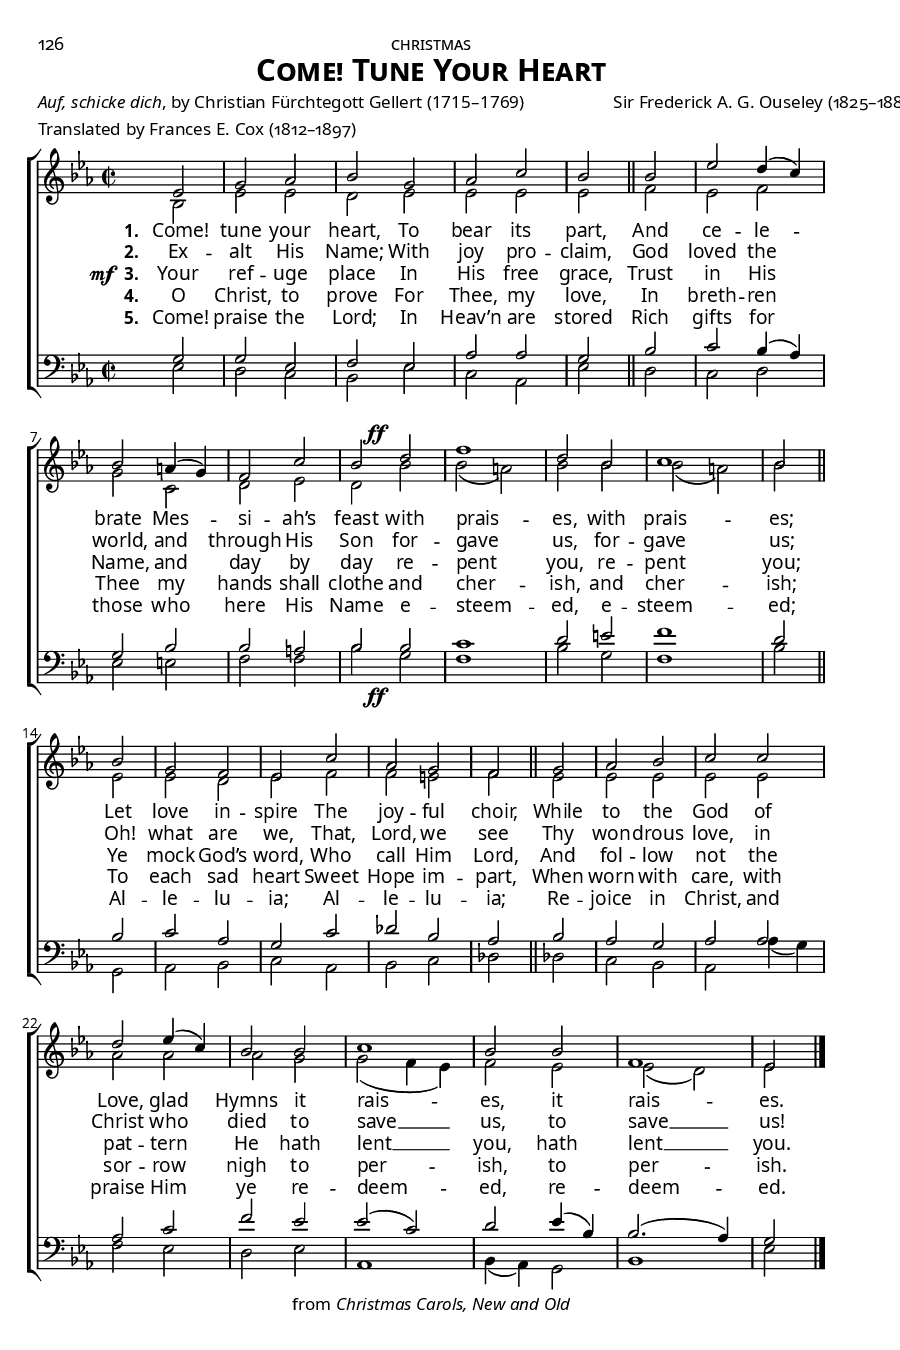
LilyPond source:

\version "2.14.2"
\include "util.ly"
\header {
  title = \markup{\override #'(font-name . "Garamond Premier Pro Semibold"){ \abs-fontsize #15 \smallCapsOldStyle"Come! Tune Your Heart"}}
  poet = \markup\concat{\italic"Auf, schicke dich" ", by Christian Fürchtegott Gellert (1715–1769)"}
  meter = \markup\oldStyleNum"Translated by Frances E. Cox (1812–1897)"
  composer = \markup\oldStyleNum"Sir Frederick A. G. Ouseley (1825–1889)"
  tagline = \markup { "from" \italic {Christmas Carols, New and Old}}
}
\paper {
  %print-all-headers = ##f
  paper-height = 9\in
  paper-width = 6\in
  indent = 0\in
  system-system-spacing = #'((basic-distance . 10) (padding . 0))
  system-system-spacing =
    #'((basic-distance . 0)
       (minimum-distance . 0)
       (padding . -5)
       (stretchability . 100))
  ragged-last-bottom = ##f
  ragged-bottom = ##f
  two-sided = ##t
  inner-margin = 0.5\in
  outer-margin = 0.25\in
  top-margin = 0.25\in
  bottom-margin = 0.25\in
  first-page-number = #126
  print-first-page-number = ##t
  headerLine = \markup{\override #'(font-name . "Garamond Premier Pro") \smallCapsOldStyle"christmas"}
  oddHeaderMarkup = \markup\fill-line{
     \override #'(font-name . "Garamond Premier Pro")\abs-fontsize #8.5
     \combine 
        \fill-line{"" \on-the-fly #print-page-number-check-first
        \oldStylePageNum""
        }
        \fill-line{\headerLine}
  }
  evenHeaderMarkup = \markup {
     \override #'(font-name . "Garamond Premier Pro")\abs-fontsize #8.5
     \combine
        \on-the-fly #print-page-number-check-first
        \oldStylePageNum""
        \fill-line{\headerLine}
  }
}
#(set-global-staff-size 15) \paper{ #(define fonts (make-pango-font-tree "GoudyOlSt BT" "Garamond Premier Pro" "Garamond Premier Pro" (/ 15 20))) }
global = {
  \key ees \major
  \time 2/2
  \override DynamicLineSpanner #'staff-padding = #0.0
  \override DynamicLineSpanner #'Y-extent = #'(-0.5 . 0.5)
}

sopMusic = \relative c' {
  \partial 2 ees2 |
  g aes |
  bes g |
  aes c |
  \partial 2 bes \bar "||"
  \partial 2 bes |
  ees d4( c) |
  
  bes2 a4( g) |
  f2 c' |
  <<bes {s4 s^\ff}>> d2 |
  f1 |
  d2 bes |
  c1 |
  \partial 2 bes2 \bar "||" \break
  
  \partial 2 bes2 |
  g f |
  ees c' |
  aes g |
  \partial 2 f2 \bar "||"
  \partial 2 g2 |
  aes bes |
  
  c c d ees4( c) |
  bes2 bes |
  c1 |
  bes2 bes |
  f1 |
  \partial 2 ees2 \bar "|."
}
sopWords = \lyricmode {
  
}

altoMusic = \relative c' {
  bes2 |
  ees ees |
  d ees |
  ees ees |
  ees |
  f |
  ees f |
  
  g c, |
  d ees |
  d bes' |
  bes( a) |
  bes bes |
  bes( a) |
  bes |
  
  ees, |
  ees d |
  ees f |
  f e |
  f |
  ees |
  ees ees |
  
  ees ees |
  aes aes |
  aes g |
  g( f4 ees) |
  f2 ees |
  ees( d) |
  ees2 \bar "|."
}
altoWords = \lyricmode {
  \dropLyricsIX
  \set stanza = #"1. "
  Come! tune your heart, To bear its part,
  And ce -- le -- brate Mes -- si -- ah’s feast with prais -- es,
  \set associatedVoice = "tenors"
  with prais -- es;
  
  Let love in -- spire The joy -- ful choir,
  While to the God of Love, glad Hymns
  \unset associatedVoice
  it rais -- es,
  \set associatedVoice = "tenors"
  it rais -- es.
}
altoWordsII = \lyricmode {
  \dropLyricsIX
%\markup\italic
  \set stanza = #"2. "
  Ex -- alt His Name; With joy pro -- claim,
  God loved the world, and through His Son for -- gave us, 
  \set associatedVoice = "tenors"
  for -- gave us;
  Oh! what are we,
  That, Lord, we see
  Thy won -- drous love, in Christ who died 
  \unset associatedVoice
  to save __ us,
  \set associatedVoice = "tenors"
  to save __ us!
}
altoWordsIII = {
  \dropLyricsIX
  \set stanza = \markup{\dynamic"mf " "3. "}
  \lyricmode {
    Your ref -- uge place In His free grace,
    Trust in His Name, and day by day re -- pent you, 
    \set associatedVoice = "tenors"
    re -- pent you;
    Ye mock God’s word, Who call Him Lord,
    And fol -- low not the pat -- tern He 
    \unset associatedVoice
    hath lent __ you,
    \set associatedVoice = "tenors"
    hath lent __ you.
  }
}
altoWordsIV = \lyricmode {
  \dropLyricsIX
  \set stanza = #"4. "
  O Christ, to prove For Thee, my love,
  In breth -- ren Thee my hands shall clothe and cher -- ish, 
  \set associatedVoice = "tenors"
  and cher -- ish;
  To each sad heart Sweet Hope im -- part,
  When worn with care, with sor -- row nigh 
  \unset associatedVoice
  to per -- ish,
  \set associatedVoice = "tenors"
  to per -- ish.
}
altoWordsV = \lyricmode {
  \dropLyricsIX
  \set stanza = #"5. "
  Come! praise the Lord; In Heav’n are stored
  Rich gifts for those who here His Name e -- steem -- ed, 
  \set associatedVoice = "tenors"
  e -- steem -- ed;
  Al -- le -- lu -- ia; Al -- le -- lu -- ia;
  Re -- joice in Christ, and praise Him ye 
  \unset associatedVoice
  re -- deem -- ed,
  \set associatedVoice = "tenors"
  re -- deem -- ed.
}
altoWordsVI = \lyricmode {
  \set stanza = #"6. "
  \set ignoreMelismata = ##t
}
tenorMusic = \relative c' {
  g2 |
  g ees |
  f ees |
  aes aes |
  g |
  bes |
  c bes4( aes) |
  
  g2 bes |
  bes a |
  <<bes {s4 s_\ff}>> bes2 |
  c1 |
  d2 e |
  f1 |
  d2 |
  
  bes |
  c aes |
  g c |
  des bes |
  aes |
  bes |
  aes g |
  
  aes aes |
  aes c |
  f ees |
  ees( c) |
  d ees4( bes) |
  bes2.( aes4) |
  g2 \bar "|."
}
tenorWords = \lyricmode {

}

bassMusic = \relative c {
  ees2 |
  d c |
  bes ees |
  c aes |
  ees' |
  d |
  c d |
  
  ees e |
  f f |
  bes g |
  f1 |
  bes2 g |
  f1 |
  bes2 |
  
  g, |
  aes bes |
  c aes |
  bes c |
  des! |
  des! |
  c bes |
  
  aes aes'4( g) |
  f2 ees |
  d ees |
  aes,1 |
  bes4( aes) g2 |
  bes1 |
  ees2 \bar "|."
}
bassWords = \lyricmode {

}

pianoRH = \relative c' {
  
}
pianoLH = \relative c' {
  
}

\score {
  <<
   \new ChoirStaff <<
%    \new Lyrics = sopranos \with { \override VerticalAxisGroup #'nonstaff-relatedstaff-spacing = #'((basic-distance . 1)) }
    \new Staff = women <<
      \new Voice = "sopranos" { \voiceOne << \global \sopMusic >> }
      \new Voice = "altos" { \voiceTwo << \global \altoMusic >> }
    >>
   \new Staff = men <<
      \clef bass
      \new Voice = "tenors" { \voiceOne << \global \tenorMusic >> }
      \new Voice = "basses" { \voiceTwo << \global \bassMusic >> }
    >>
    \new Lyrics \with { alignAboveContext = #"women" \override VerticalAxisGroup #'nonstaff-relatedstaff-spacing = #'((basic-distance . 1))} \lyricsto "sopranos" \sopWords
     \new Lyrics = "altosVI"  \with { alignBelowContext = #"women" \override VerticalAxisGroup #'nonstaff-relatedstaff-spacing = #'((basic-distance . 1))} \lyricsto "altos" \altoWordsVI
    \new Lyrics = "altosV"  \with { alignBelowContext = #"women" \override VerticalAxisGroup #'nonstaff-relatedstaff-spacing = #'((basic-distance . 1))} \lyricsto "altos" \altoWordsV
    \new Lyrics = "altosIV"  \with { alignBelowContext = #"women" \override VerticalAxisGroup #'nonstaff-relatedstaff-spacing = #'((basic-distance . 1))} \lyricsto "altos" \altoWordsIV
    \new Lyrics = "altosIII"  \with { alignBelowContext = #"women" \override VerticalAxisGroup #'nonstaff-relatedstaff-spacing = #'((basic-distance . 1))} \lyricsto "altos" \altoWordsIII
    \new Lyrics = "altosII"  \with { alignBelowContext = #"women" \override VerticalAxisGroup #'nonstaff-relatedstaff-spacing = #'((basic-distance . 1))} \lyricsto "altos" \altoWordsII
    \new Lyrics = "altos"  \with { alignBelowContext = #"women" \override VerticalAxisGroup #'nonstaff-relatedstaff-spacing = #'((padding . -0.5))} \lyricsto "altos" \altoWords
    \new Lyrics \with { alignAboveContext = #"men" \override VerticalAxisGroup #'nonstaff-relatedstaff-spacing = #'((basic-distance . 1)) } \lyricsto "tenors" \tenorWords
    \new Lyrics \with { alignBelowContext = #"men" \override VerticalAxisGroup #'nonstaff-relatedstaff-spacing = #'((basic-distance . 1)) } \lyricsto "basses" \bassWords
  >>
%    \new PianoStaff << \new Staff { \new Voice { \pianoRH } } \new Staff { \clef "bass" \pianoLH } >>
  >>
  \layout {
    \context {
      \Score
      %\override SpacingSpanner #'base-shortest-duration = #(ly:make-moment 1 8)
      %\override SpacingSpanner #'common-shortest-duration = #(ly:make-moment 1 4)
    }
    \context {
      % Remove all empty staves
      % \Staff \RemoveEmptyStaves \override VerticalAxisGroup #'remove-first = ##t
    }
    \context {
      \Lyrics
      \override LyricText #'X-offset = #center-on-word
    }
  }
  \midi {
    \tempo 4 = 180
    \set Staff.midiInstrument = "flute"
  
    \context {
      \Voice
      \remove "Dynamic_performer"
    }
  }
}
